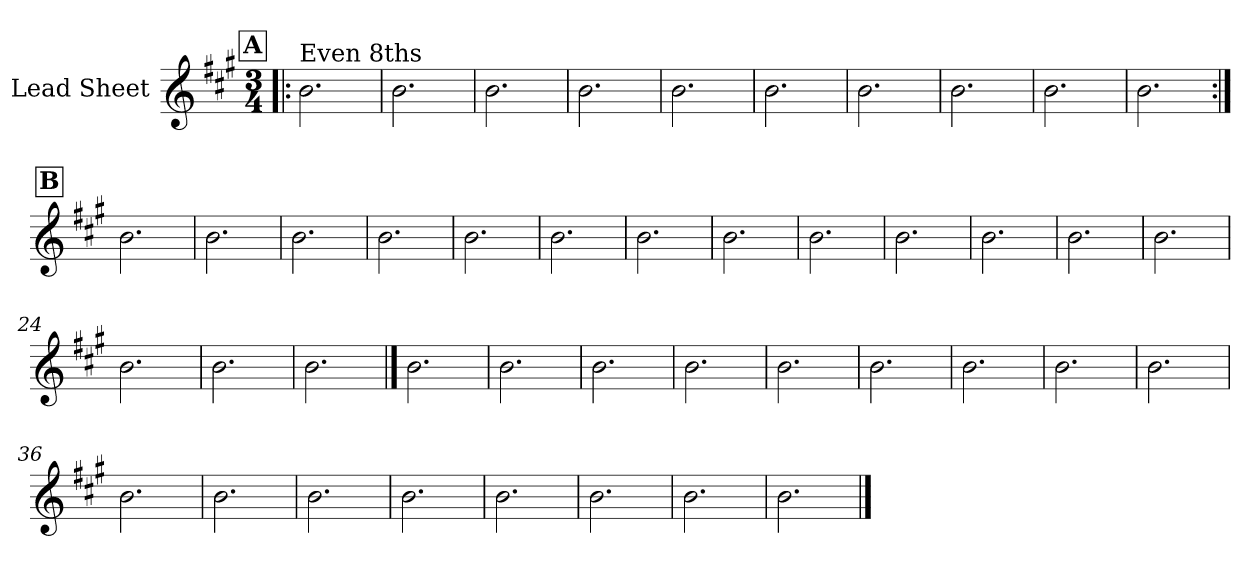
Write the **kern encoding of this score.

**kern
*part1
*staff1
*I"Lead Sheet
*clefG2
*k[f#c#g#]
*A:
*M3/4
!!LO:REH:place=s1:a:fs=14:t=A
=1!|:
!LO:TX:a:t=Even 8ths
2.b\
=2
2.b\
=3
2.b\
=4
2.b\
!!LO:LB:g=z
=5
2.b\
=6
2.b\
=7
2.b\
=8
2.b\
!!LO:LB:g=z
=9
2.b\
=10
2.b\
!!LO:LB:g=z
!!LO:REH:place=s1:a:fs=14:t=B
=11:|!
2.b\
=12
2.b\
=13
2.b\
=14
2.b\
!!LO:LB:g=z
=15
2.b\
=16
2.b\
=17
2.b\
=18
2.b\
!!LO:LB:g=z
=19
2.b\
=20
2.b\
=21
2.b\
=22
2.b\
!!LO:LB:g=z
=23
2.b\
=24
2.b\
=25
2.b\
=26
2.b\
!!LO:LB:g=z
==27
2.b\
=28
2.b\
=29
2.b\
=30
2.b\
!!LO:LB:g=z
=31
2.b\
=32
2.b\
=33
2.b\
=34
2.b\
!!LO:LB:g=z
=35
2.b\
=36
2.b\
=37
2.b\
=38
2.b\
!!LO:PB:g=z
=39
2.b\
=40
2.b\
=41
2.b\
=42
2.b\
!!LO:LB:g=z
=43
2.b\
==
*-
